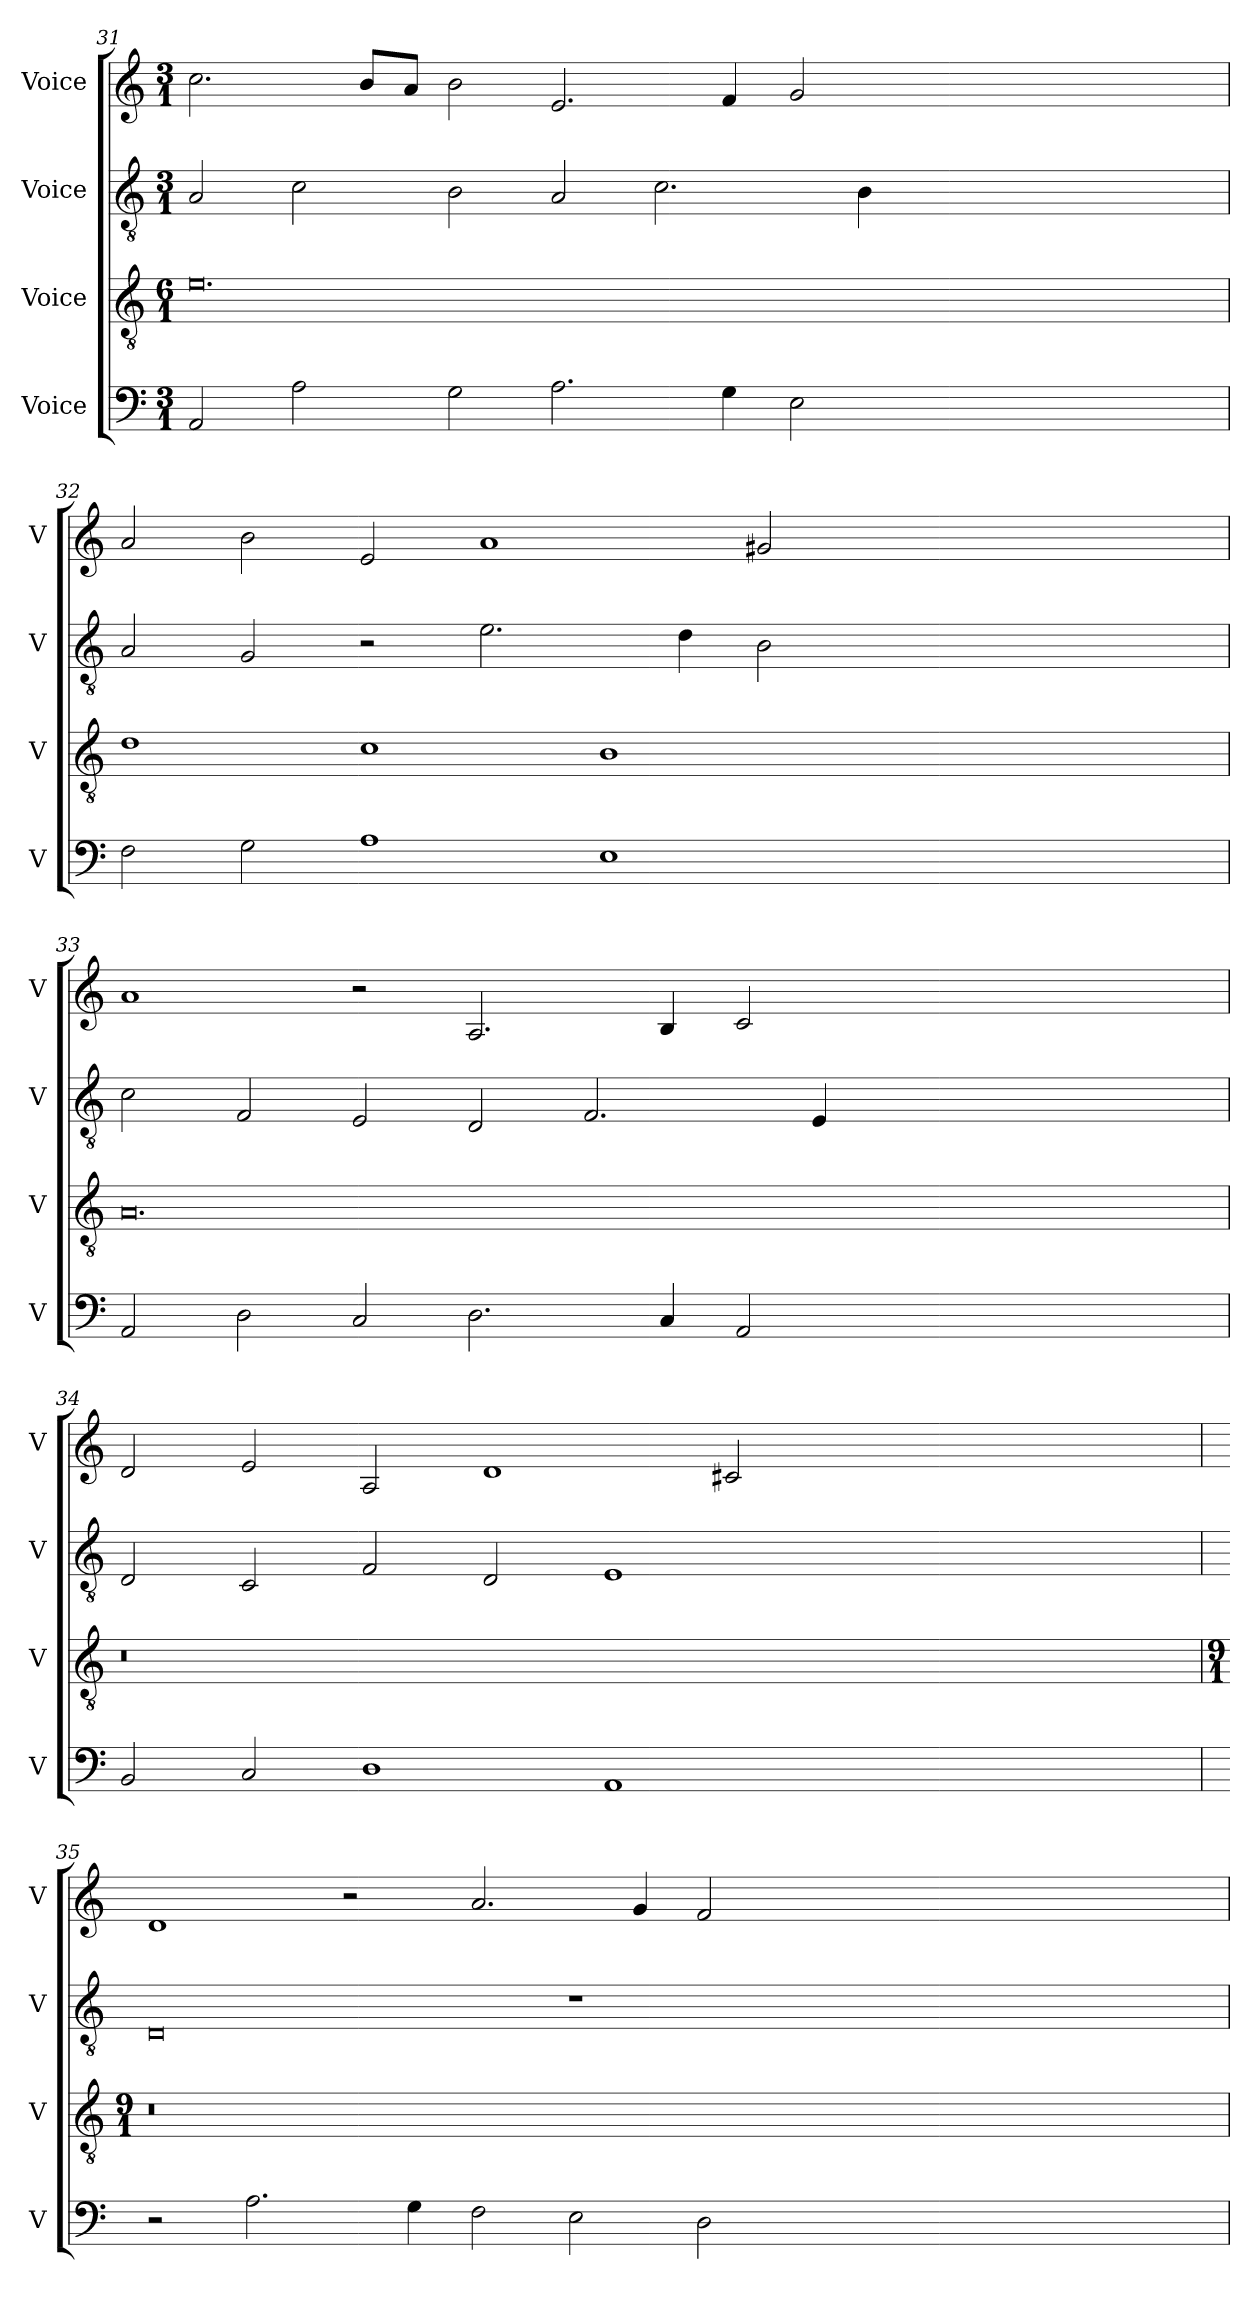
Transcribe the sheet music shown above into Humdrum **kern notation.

**kern	**kern	**kern	**kern
*part4	*part3	*part2	*part1
*staff4	*staff3	*staff2	*staff1
*I"Voice	*I"Voice	*I"Voice	*I"Voice
*I'V	*I'V	*I'V	*I'V
!!LO:PB:g=z
*clefF4	*clefGv2	*clefGv2	*clefG2
*k[]	*k[]	*k[]	*k[]
*M3/1	*M6/1	*M3/1	*M3/1
=31	=31	=31	=31
2AA/	0.e	2A/	2.cc\
2A\	.	2c\	.
.	.	.	8b/L
.	.	.	8a/J
2G\	.	2B\	2b\
2.A\	.	2A/	2.e/
.	.	2.c\	.
4G\	.	.	4f/
2E\	.	.	2g/
.	.	4B\	.
0.ryy	0.ryy	0.ryy	0.ryy
!!LO:LB:g=z
=32	=32	=32	=32
2F\	1d	2A/	2a/
2G\	.	2G/	2b\
1A	1c	2r	2e/
.	.	2.e\	1a
1E	1B	.	.
.	.	4d\	.
.	.	2B\	2g#X/
0.ryy	0.ryy	0.ryy	0.ryy
!!LO:LB:g=z
=33	=33	=33	=33
2AA/	0.A	2c\	1a
2D\	.	2F/	.
2C/	.	2E/	2r
2.D\	.	2D/	2.A/
.	.	2.F/	.
4C/	.	.	4B/
2AA/	.	.	2c/
.	.	4E/	.
0.ryy	0.ryy	0.ryy	0.ryy
!!LO:LB:g=z
=34	=34	=34	=34
2BB/	0.r	2D/	2d/
2C/	.	2C/	2e/
1D	.	2F/	2A/
.	.	2D/	1d
1AA	.	1E	.
.	.	.	2c#X/
0.ryy	0.ryy	0.ryy	0.ryy
!!LO:PB:g=z
=35	=35	=35	=35
*	*M9/1	*	*
2r	0.r	0D	1d
2.A\	.	.	.
.	.	.	2r
4G\	.	.	.
2F\	.	.	2.a/
2E\	.	1r	.
.	.	.	4g/
2D\	.	.	2f/
00.ryy	00.ryy	00.ryy	00.ryy
=	=	=	=
*-	*-	*-	*-
